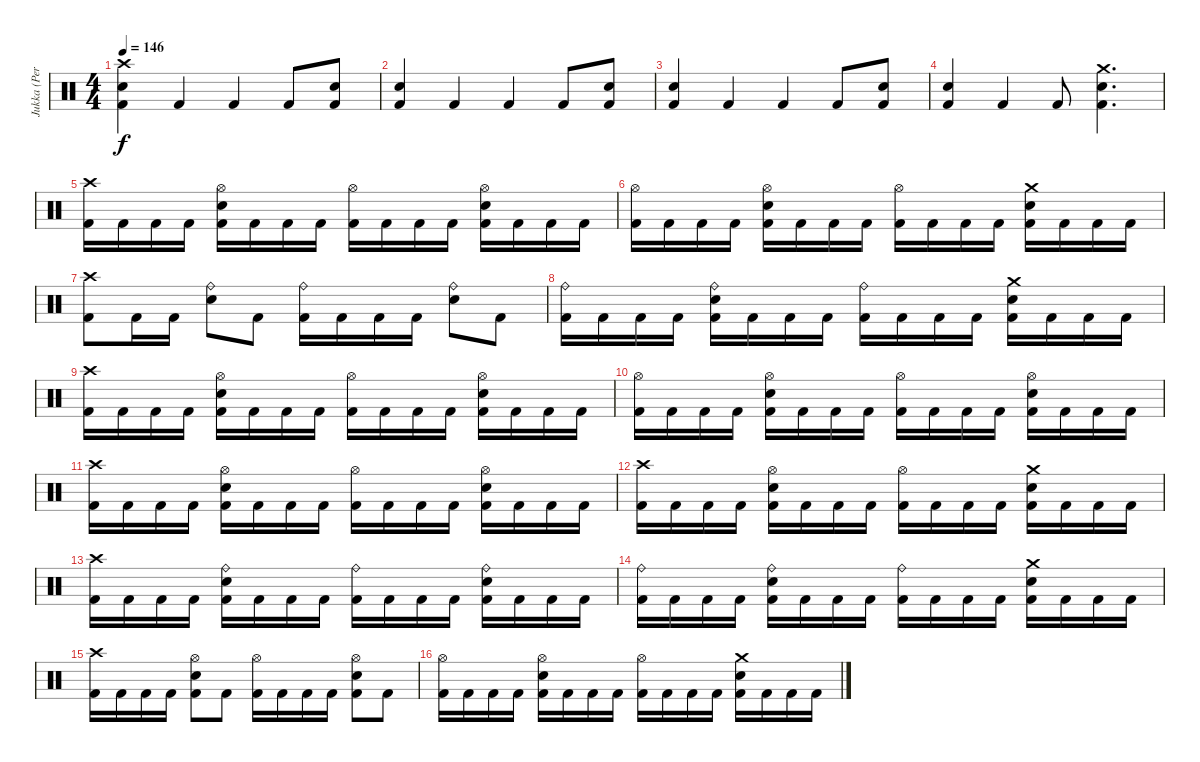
\track ("Jukka (Percussion)" "Jukka (Per") {instrument percussion}
\staff {score}
\articulation defaults
\ts (4 4)
\tempo 146
\clef neutral
\ks c
("Crash high (hit)" "Snare (hit) 2" "Kick (hit) 2").4{dy f} "Kick (hit) 2".4 "Kick (hit) 2".4 "Kick (hit) 2".8 ("Snare (hit) 2" "Kick (hit) 2").8 |
("Snare (hit) 2" "Kick (hit) 2").4 "Kick (hit) 2".4 "Kick (hit) 2".4 "Kick (hit) 2".8 ("Snare (hit) 2" "Kick (hit) 2").8 |
("Snare (hit) 2" "Kick (hit) 2").4 "Kick (hit) 2".4 "Kick (hit) 2".4 "Kick (hit) 2".8 ("Snare (hit) 2" "Kick (hit) 2").8 |
("Snare (hit) 2" "Kick (hit) 2").4 "Kick (hit) 2".4 "Kick (hit) 2".8 ("Crash medium (hit)" "Snare (hit) 2" "Kick (hit) 2").4{d} |
("Crash high (hit)" "Kick (hit) 2").16 "Kick (hit) 2".16 "Kick (hit) 2".16 "Kick (hit) 2".16 ("Hi-Hat (open)" "Snare (hit) 2" "Kick (hit) 2").16 "Kick (hit) 2".16 "Kick (hit) 2".16 "Kick (hit) 2".16 ("Hi-Hat (open)" "Kick (hit) 2").16 "Kick (hit) 2".16 "Kick (hit) 2".16 "Kick (hit) 2".16 ("Hi-Hat (open)" "Snare (hit) 2" "Kick (hit) 2").16 "Kick (hit) 2".16 "Kick (hit) 2".16 "Kick (hit) 2".16 |
("Hi-Hat (open)" "Kick (hit) 2").16 "Kick (hit) 2".16 "Kick (hit) 2".16 "Kick (hit) 2".16 ("Hi-Hat (open)" "Snare (hit) 2" "Kick (hit) 2").16 "Kick (hit) 2".16 "Kick (hit) 2".16 "Kick (hit) 2".16 ("Hi-Hat (open)" "Kick (hit) 2").16 "Kick (hit) 2".16 "Kick (hit) 2".16 "Kick (hit) 2".16 ("Crash medium (hit)" "Snare (hit) 2" "Kick (hit) 2").16 "Kick (hit) 2".16 "Kick (hit) 2".16 "Kick (hit) 2".16 |
("Crash high (hit)" "Kick (hit) 2").8 "Kick (hit) 2".16 "Kick (hit) 2".16 ("Ride (bell)" "Snare (hit) 2").8 "Kick (hit) 2".8 ("Ride (bell)" "Kick (hit) 2").16 "Kick (hit) 2".16 "Kick (hit) 2".16 "Kick (hit) 2".16 ("Ride (bell)" "Snare (hit) 2").8 "Kick (hit) 2".8 |
("Ride (bell)" "Kick (hit) 2").16 "Kick (hit) 2".16 "Kick (hit) 2".16 "Kick (hit) 2".16 ("Ride (bell)" "Snare (hit) 2" "Kick (hit) 2").16 "Kick (hit) 2".16 "Kick (hit) 2".16 "Kick (hit) 2".16 ("Ride (bell)" "Kick (hit) 2").16 "Kick (hit) 2".16 "Kick (hit) 2".16 "Kick (hit) 2".16 ("Crash medium (hit)" "Snare (hit) 2" "Kick (hit) 2").16 "Kick (hit) 2".16 "Kick (hit) 2".16 "Kick (hit) 2".16 |
("Crash high (hit)" "Kick (hit) 2").16 "Kick (hit) 2".16 "Kick (hit) 2".16 "Kick (hit) 2".16 ("Hi-Hat (open)" "Snare (hit) 2" "Kick (hit) 2").16 "Kick (hit) 2".16 "Kick (hit) 2".16 "Kick (hit) 2".16 ("Hi-Hat (open)" "Kick (hit) 2").16 "Kick (hit) 2".16 "Kick (hit) 2".16 "Kick (hit) 2".16 ("Hi-Hat (open)" "Snare (hit) 2" "Kick (hit) 2").16 "Kick (hit) 2".16 "Kick (hit) 2".16 "Kick (hit) 2".16 |
("Hi-Hat (open)" "Kick (hit) 2").16 "Kick (hit) 2".16 "Kick (hit) 2".16 "Kick (hit) 2".16 ("Hi-Hat (open)" "Snare (hit) 2" "Kick (hit) 2").16 "Kick (hit) 2".16 "Kick (hit) 2".16 "Kick (hit) 2".16 ("Hi-Hat (open)" "Kick (hit) 2").16 "Kick (hit) 2".16 "Kick (hit) 2".16 "Kick (hit) 2".16 ("Hi-Hat (open)" "Snare (hit) 2" "Kick (hit) 2").16 "Kick (hit) 2".16 "Kick (hit) 2".16 "Kick (hit) 2".16 |
("Crash high (hit)" "Kick (hit) 2").16 "Kick (hit) 2".16 "Kick (hit) 2".16 "Kick (hit) 2".16 ("Hi-Hat (open)" "Snare (hit) 2" "Kick (hit) 2").16 "Kick (hit) 2".16 "Kick (hit) 2".16 "Kick (hit) 2".16 ("Hi-Hat (open)" "Kick (hit) 2").16 "Kick (hit) 2".16 "Kick (hit) 2".16 "Kick (hit) 2".16 ("Hi-Hat (open)" "Snare (hit) 2" "Kick (hit) 2").16 "Kick (hit) 2".16 "Kick (hit) 2".16 "Kick (hit) 2".16 |
("Crash high (hit)" "Kick (hit) 2").16 "Kick (hit) 2".16 "Kick (hit) 2".16 "Kick (hit) 2".16 ("Hi-Hat (open)" "Snare (hit) 2" "Kick (hit) 2").16 "Kick (hit) 2".16 "Kick (hit) 2".16 "Kick (hit) 2".16 ("Hi-Hat (open)" "Kick (hit) 2").16 "Kick (hit) 2".16 "Kick (hit) 2".16 "Kick (hit) 2".16 ("Crash medium (hit)" "Snare (hit) 2" "Kick (hit) 2").16 "Kick (hit) 2".16 "Kick (hit) 2".16 "Kick (hit) 2".16 |
("Crash high (hit)" "Kick (hit) 2").16 "Kick (hit) 2".16 "Kick (hit) 2".16 "Kick (hit) 2".16 ("Ride (bell)" "Snare (hit) 2" "Kick (hit) 2").16 "Kick (hit) 2".16 "Kick (hit) 2".16 "Kick (hit) 2".16 ("Ride (bell)" "Kick (hit) 2").16 "Kick (hit) 2".16 "Kick (hit) 2".16 "Kick (hit) 2".16 ("Ride (bell)" "Snare (hit) 2" "Kick (hit) 2").16 "Kick (hit) 2".16 "Kick (hit) 2".16 "Kick (hit) 2".16 |
("Ride (bell)" "Kick (hit) 2").16 "Kick (hit) 2".16 "Kick (hit) 2".16 "Kick (hit) 2".16 ("Ride (bell)" "Snare (hit) 2" "Kick (hit) 2").16 "Kick (hit) 2".16 "Kick (hit) 2".16 "Kick (hit) 2".16 ("Ride (bell)" "Kick (hit) 2").16 "Kick (hit) 2".16 "Kick (hit) 2".16 "Kick (hit) 2".16 ("Crash medium (hit)" "Snare (hit) 2" "Kick (hit) 2").16 "Kick (hit) 2".16 "Kick (hit) 2".16 "Kick (hit) 2".16 |
("Crash high (hit)" "Kick (hit) 2").16 "Kick (hit) 2".16 "Kick (hit) 2".16 "Kick (hit) 2".16 ("Hi-Hat (open)" "Snare (hit) 2" "Kick (hit) 2").8 "Kick (hit) 2".8 ("Hi-Hat (open)" "Kick (hit) 2").16 "Kick (hit) 2".16 "Kick (hit) 2".16 "Kick (hit) 2".16 ("Hi-Hat (open)" "Snare (hit) 2" "Kick (hit) 2").8 "Kick (hit) 2".8 |
("Hi-Hat (open)" "Kick (hit) 2").16 "Kick (hit) 2".16 "Kick (hit) 2".16 "Kick (hit) 2".16 ("Hi-Hat (open)" "Snare (hit) 2" "Kick (hit) 2").16 "Kick (hit) 2".16 "Kick (hit) 2".16 "Kick (hit) 2".16 ("Hi-Hat (open)" "Kick (hit) 2").16 "Kick (hit) 2".16 "Kick (hit) 2".16 "Kick (hit) 2".16 ("Crash medium (hit)" "Snare (hit) 2" "Kick (hit) 2").16 "Kick (hit) 2".16 "Kick (hit) 2".16 "Kick (hit) 2".16
